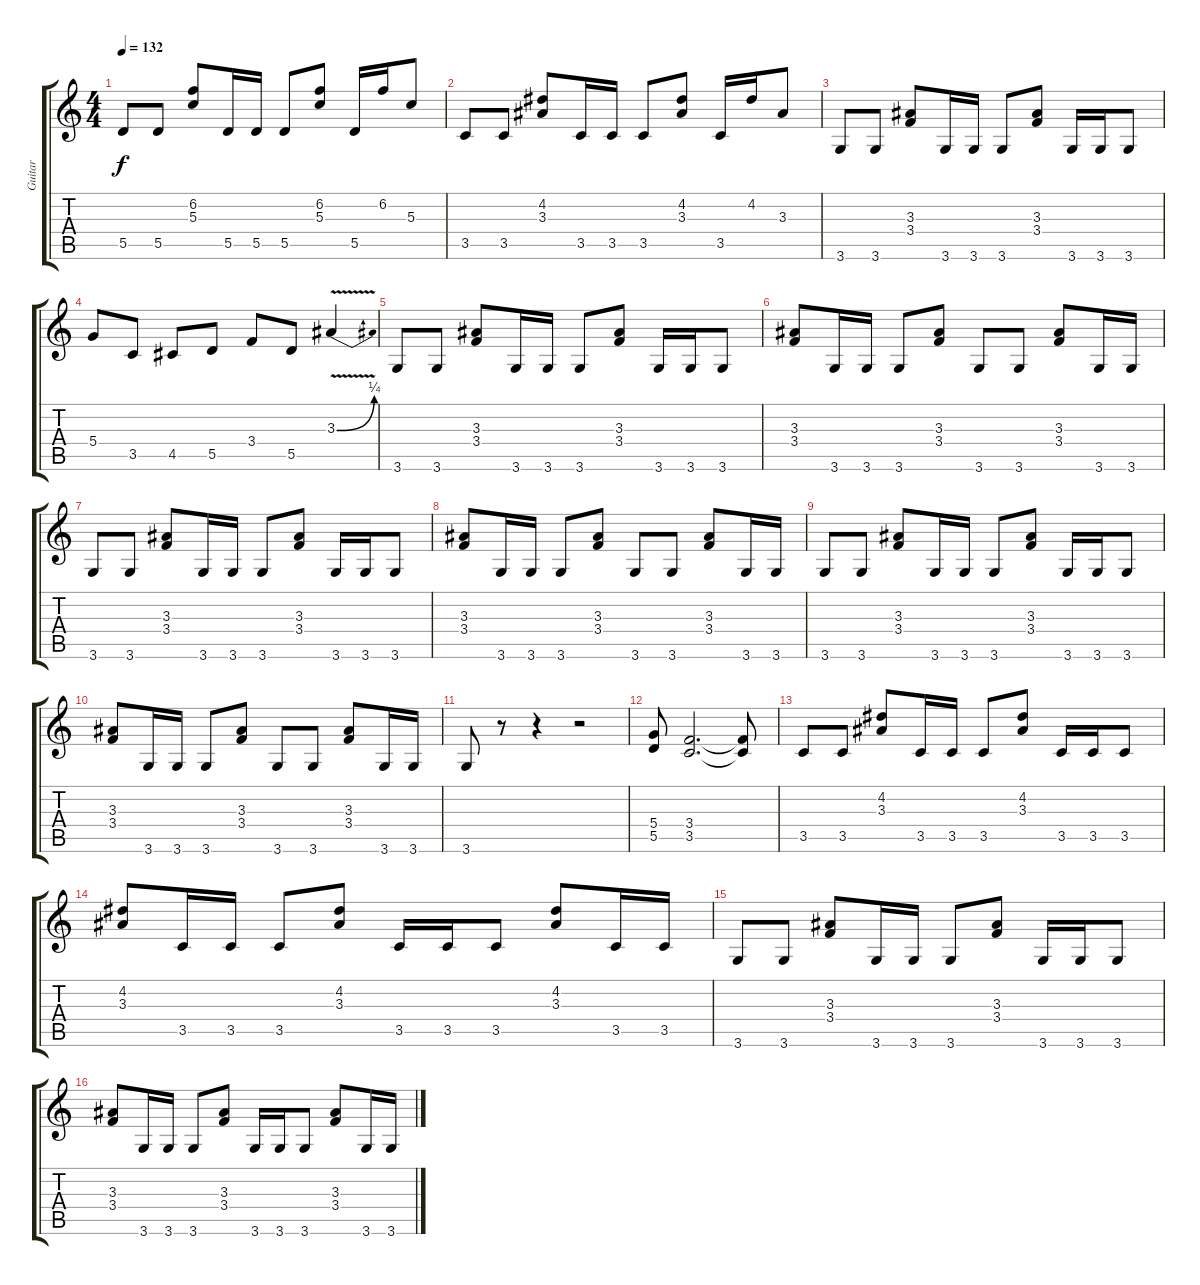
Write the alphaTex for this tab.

\track ("Guitar" "Guitar") {instrument overdrivenguitar}
\staff {score tabs}
\tuning (E4 B3 G3 D3 A2 E2) {hide}
\ts (4 4)
\tempo 132
\clef g2
\ks c
5.5.8{dy f} 5.5.8 (6.2 5.3).8 5.5.16 5.5.16 5.5.8 (6.2 5.3).8 5.5.16 6.2.16 5.3.8 |
3.5.8 3.5.8 (4.2 3.3).8 3.5.16 3.5.16 3.5.8 (4.2 3.3).8 3.5.16 4.2.16 3.3.8 |
3.6.8 3.6.8 (3.3 3.4).8 3.6.16 3.6.16 3.6.8 (3.3 3.4).8 3.6.16 3.6.16 3.6.8 |
5.4.8 3.5.8 4.5.8 5.5.8 3.4.8 5.5.8 3.3{be (bend 0 0 60 1) v}.4 |
3.6.8 3.6.8 (3.3 3.4).8 3.6.16 3.6.16 3.6.8 (3.3 3.4).8 3.6.16 3.6.16 3.6.8 |
(3.3 3.4).8 3.6.16 3.6.16 3.6.8 (3.3 3.4).8 3.6.8 3.6.8 (3.3 3.4).8 3.6.16 3.6.16 |
3.6.8 3.6.8 (3.3 3.4).8 3.6.16 3.6.16 3.6.8 (3.3 3.4).8 3.6.16 3.6.16 3.6.8 |
(3.3 3.4).8 3.6.16 3.6.16 3.6.8 (3.3 3.4).8 3.6.8 3.6.8 (3.3 3.4).8 3.6.16 3.6.16 |
3.6.8 3.6.8 (3.3 3.4).8 3.6.16 3.6.16 3.6.8 (3.3 3.4).8 3.6.16 3.6.16 3.6.8 |
(3.3 3.4).8 3.6.16 3.6.16 3.6.8 (3.3 3.4).8 3.6.8 3.6.8 (3.3 3.4).8 3.6.16 3.6.16 |
3.6.8 r.8 r.4 r.2 |
(5.4 5.5).8 (3.4 3.5).2{d} (3.4{t} 3.5{t}).8 |
3.5.8 3.5.8 (4.2 3.3).8 3.5.16 3.5.16 3.5.8 (4.2 3.3).8 3.5.16 3.5.16 3.5.8 |
(4.2 3.3).8 3.5.16 3.5.16 3.5.8 (4.2 3.3).8 3.5.16 3.5.16 3.5.8 (4.2 3.3).8 3.5.16 3.5.16 |
3.6.8 3.6.8 (3.3 3.4).8 3.6.16 3.6.16 3.6.8 (3.3 3.4).8 3.6.16 3.6.16 3.6.8 |
(3.3 3.4).8 3.6.16 3.6.16 3.6.8 (3.3 3.4).8 3.6.16 3.6.16 3.6.8 (3.3 3.4).8 3.6.16 3.6.16
